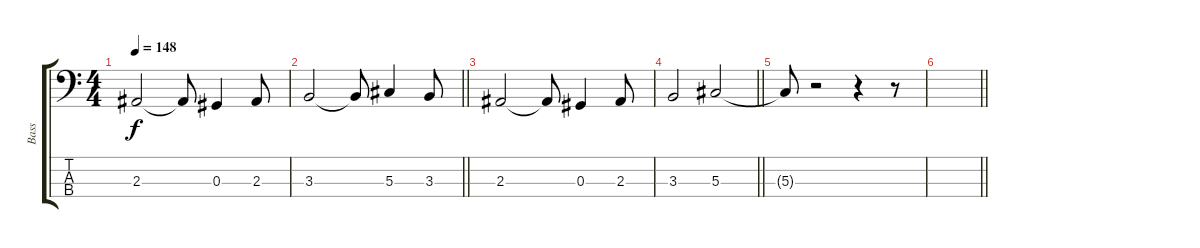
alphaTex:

\track ("Bass" "Bass") {instrument electricbassfinger}
\staff {score tabs}
\tuning (Gb2 Db2 Ab1 Eb1) {hide}
\ts (4 4)
\tempo 148
\clef f4
\ks c
2.3.2{dy f} 2.3{t}.8 0.3.4 2.3.8 |
\barLineRight lightlight
3.3.2 3.3{t}.8 5.3.4 3.3.8 |
2.3.2 2.3{t}.8 0.3.4 2.3.8 |
\barLineRight lightlight
3.3.2 5.3.2 |
5.3{t}.8 r.2 r.4 r.8 |
\barLineRight lightlight
